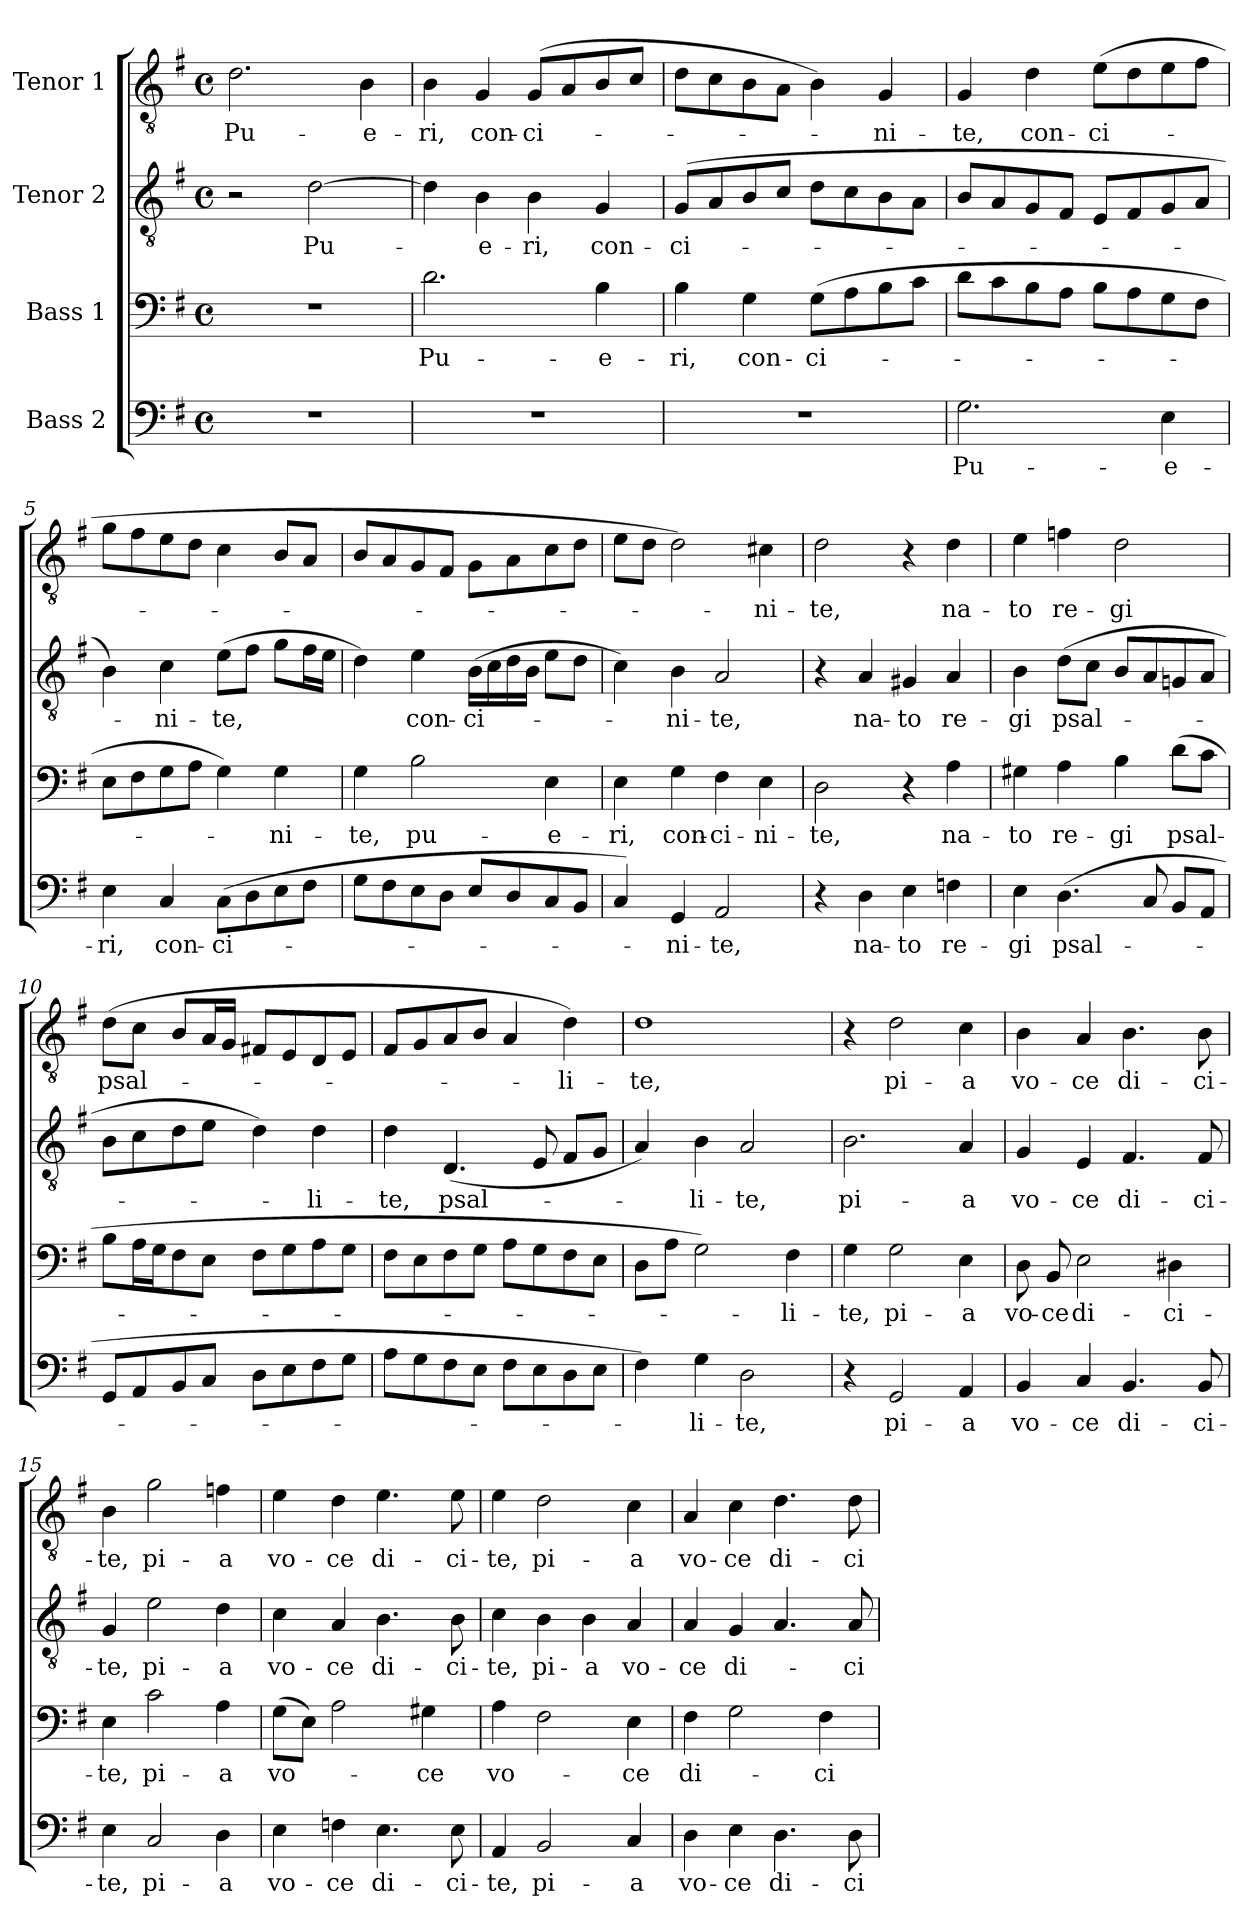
**kern	**text	**kern	**text	**kern	**text	**kern	**text
*part4	*part4	*part3	*part3	*part2	*part2	*part1	*part1
*staff4	*staff4	*staff3	*staff3	*staff2	*staff2	*staff1	*staff1
*I"Bass 2	*	*I"Bass 1	*	*I"Tenor 2	*	*I"Tenor 1	*
*clefF4	*	*clefF4	*	*clefGv2	*	*clefGv2	*
*k[f#]	*	*k[f#]	*	*k[f#]	*	*k[f#]	*
*G:	*	*G:	*	*G:	*	*G:	*
*M4/4	*	*M4/4	*	*M4/4	*	*M4/4	*
*met(c)	*	*met(c)	*	*met(c)	*	*met(c)	*
=1	=1	=1	=1	=1	=1	=1	=1
1r	.	1r	.	2r	.	2.d\	Pu-
.	.	.	.	[2d\	Pu-	.	.
.	.	.	.	.	.	4B\	-e-
=2	=2	=2	=2	=2	=2	=2	=2
1r	.	2.d\	Pu-	4d\]	.	4B\	-ri,
.	.	.	.	4B\	-e-	4G/	con-
.	.	.	.	4B\	-ri,	(8G/L	-ci-
.	.	.	.	.	.	8A/	.
.	.	4B\	-e-	4G/	con-	8B/	.
.	.	.	.	.	.	8c/J	.
=3	=3	=3	=3	=3	=3	=3	=3
1r	.	4B\	-ri,	(8G/L	-ci-	8d\L	.
.	.	.	.	8A/	.	8c\	.
.	.	4G\	con-	8B/	.	8B\	.
.	.	.	.	8c/J	.	8A\J	.
.	.	(8G\L	-ci-	8d\L	.	4B\)	.
.	.	8A\	.	8c\	.	.	.
.	.	8B\	.	8B\	.	4G/	-ni-
.	.	8c\J	.	8A\J	.	.	.
=4	=4	=4	=4	=4	=4	=4	=4
2.G\	Pu-	8d\L	.	8B/L	.	4G/	-te,
.	.	8c\	.	8A/	.	.	.
.	.	8B\	.	8G/	.	4d\	con-
.	.	8A\J	.	8F#/J	.	.	.
.	.	8B\L	.	8E/L	.	(8e\L	-ci-
.	.	8A\	.	8F#/	.	8d\	.
4E\	-e-	8G\	.	8G/	.	8e\	.
.	.	8F#\J	.	8A/J	.	8f#\J	.
=5	=5	=5	=5	=5	=5	=5	=5
4E\	-ri,	8E\L	.	4B\)	.	8g\L	.
.	.	8F#\	.	.	.	8f#\	.
4C/	con-	8G\	.	4c\	-ni-	8e\	.
.	.	8A\J	.	.	.	8d\J	.
(8C\L	-ci-	4G\)	.	(8e\L	-te,	4c\	.
8D\	.	.	.	8f#\J	.	.	.
8E\	.	4G\	-ni-	8g\L	.	8B/L	.
8F#\J	.	.	.	16f#\L	.	8A/J	.
.	.	.	.	16e\JJ	.	.	.
!!LO:LB:g=z
=6	=6	=6	=6	=6	=6	=6	=6
8G\L	-­-	4G\	-te,	4d\)	.	8B/L	-­-
8F#\	.	.	.	.	.	8A/	.
8E\	.	2B\	pu-	4e\	con-	8G/	.
8D\J	.	.	.	.	.	8F#/J	.
8E/L	.	.	.	(16B\LL	-ci-	8G\L	.
.	.	.	.	16c\	.	.	.
8D/	.	.	.	16d\	.	8A\	.
.	.	.	.	16B\JJ	.	.	.
8C/	.	4E\	-e-	8e\L	.	8c\	.
8BB/J	.	.	.	8d\J	.	8d\J	.
=7	=7	=7	=7	=7	=7	=7	=7
4C/)	.	4E\	-ri,	4c\)	.	8e\L	.
.	.	.	.	.	.	8d\J	.
4GG/	-ni-	4G\	con-	4B\	-ni-	2d\)	.
2AA/	-te,	4F#\	-ci-	2A/	-te,	.	.
.	.	4E\	-ni-	.	.	4c#X\	-ni-
=8	=8	=8	=8	=8	=8	=8	=8
4r	.	2D\	-te,	4r	.	2d\	-te,
4D\	na-	.	.	4A/	na-	.	.
4E\	-to	4r	.	4G#X/	-to	4r	.
4Fn\	re-	4A\	na-	4A/	re-	4d\	na-
=9	=9	=9	=9	=9	=9	=9	=9
4E\	-gi	4G#X\	-to	4B\	-gi	4e\	-to
(4.D\	psal-	4A\	re-	(8d\L	psal-	4fn\	re-
.	.	.	.	8c\J	.	.	.
.	.	4B\	-gi	8B/L	.	2d\	-gi
8C/	.	.	.	8A/	.	.	.
8BB/L	.	(8d\L	psal-	8Gn/	.	.	.
8AA/J	.	8c\J	.	8A/J	.	.	.
=10	=10	=10	=10	=10	=10	=10	=10
8GG/L	.	8B\L	.	8B\L	.	(8d\L	psal-
8AA/	.	16A\L	.	8c\	.	8c\J	.
.	.	16G\J	.	.	.	.	.
8BB/	.	8F#\	.	8d\	.	8B/L	.
8C/J	.	8E\J	.	8e\J	.	16A/L	.
.	.	.	.	.	.	16G/JJ	.
8D\L	.	8F#\L	.	4d\)	.	8F#X/L	.
8E\	.	8G\	.	.	.	8E/	.
8F#\	.	8A\	.	4d\	-li-	8D/	.
8G\J	.	8G\J	.	.	.	8E/J	.
!!LO:PB:g=z
=11	=11	=11	=11	=11	=11	=11	=11
8A\L	-­-	8F#\L	-­-	4d\	-te,	8F#/L	-­-
8G\	.	8E\	.	.	.	8G/	.
8F#\	.	8F#\	.	(4.D/	psal-	8A/	.
8E\J	.	8G\J	.	.	.	8B/J	.
8F#\L	.	8A\L	.	.	.	4A/	.
8E\	.	8G\	.	8E/	.	.	.
8D\	.	8F#\	.	8F#/L	.	4d\)	-li-
8E\J	.	8E\J	.	8G/J	.	.	.
=12	=12	=12	=12	=12	=12	=12	=12
4F#\)	.	8D\L	.	4A/)	.	1d	-te,
.	.	8A\J	.	.	.	.	.
4G\	-li-	2G\)	.	4B\	-li-	.	.
2D\	-te,	.	.	2A/	-te,	.	.
.	.	4F#\	-li-	.	.	.	.
=13	=13	=13	=13	=13	=13	=13	=13
4r	.	4G\	-te,	2.B\	pi-	4r	.
2GG/	pi-	2G\	pi-	.	.	2d\	pi-
4AA/	-a	4E\	-a	4A/	-a	4c\	-a
=14	=14	=14	=14	=14	=14	=14	=14
4BB/	vo-	8D\	vo-	4G/	vo-	4B\	vo-
.	.	8BB/	-ce	.	.	.	.
4C/	-ce	2E\	di-	4E/	-ce	4A/	-ce
4.BB/	di-	.	.	4.F#/	di-	4.B\	di-
.	.	4D#X\	-ci-	.	.	.	.
8BB/	-ci-	.	.	8F#/	-ci-	8B\	-ci-
=15	=15	=15	=15	=15	=15	=15	=15
4E\	-te,	4E\	-te,	4G/	-te,	4B\	-te,
2C/	pi-	2c\	pi-	2e\	pi-	2g\	pi-
4D\	-a	4A\	-a	4d\	-a	4fn\	-a
=16	=16	=16	=16	=16	=16	=16	=16
4E\	vo-	(8G\L	vo-	4c\	vo-	4e\	vo-
.	.	8E\J)	.	.	.	.	.
4Fn\	-ce	2A\	.	4A/	-ce	4d\	-ce
4.E\	di-	.	.	4.B\	di-	4.e\	di-
.	.	4G#X\	-ce	.	.	.	.
8E\	-ci-	.	.	8B\	-ci-	8e\	-ci-
!!LO:LB:g=z
=17	=17	=17	=17	=17	=17	=17	=17
4AA/	-te,	4A\	vo-	4c\	-te,	4e\	-te,
2BB/	pi-	2F#\	.	4B\	pi-	2d\	pi-
.	.	.	.	4B\	-a	.	.
4C/	-a	4E\	-ce	4A/	vo-	4c\	-a
=18	=18	=18	=18	=18	=18	=18	=18
4D\	vo-	4F#\	di-	4A/	-ce	4A/	vo-
4E\	-ce	2G\	.	4G/	di-	4c\	-ce
4.D\	di-	.	.	4.A/	.	4.d\	di-
.	.	4F#\	-ci-	.	.	.	.
8D\	-ci-	.	.	8A/	-ci-	8d\	-ci-
=	=	=	=	=	=	=	=
*-	*-	*-	*-	*-	*-	*-	*-
